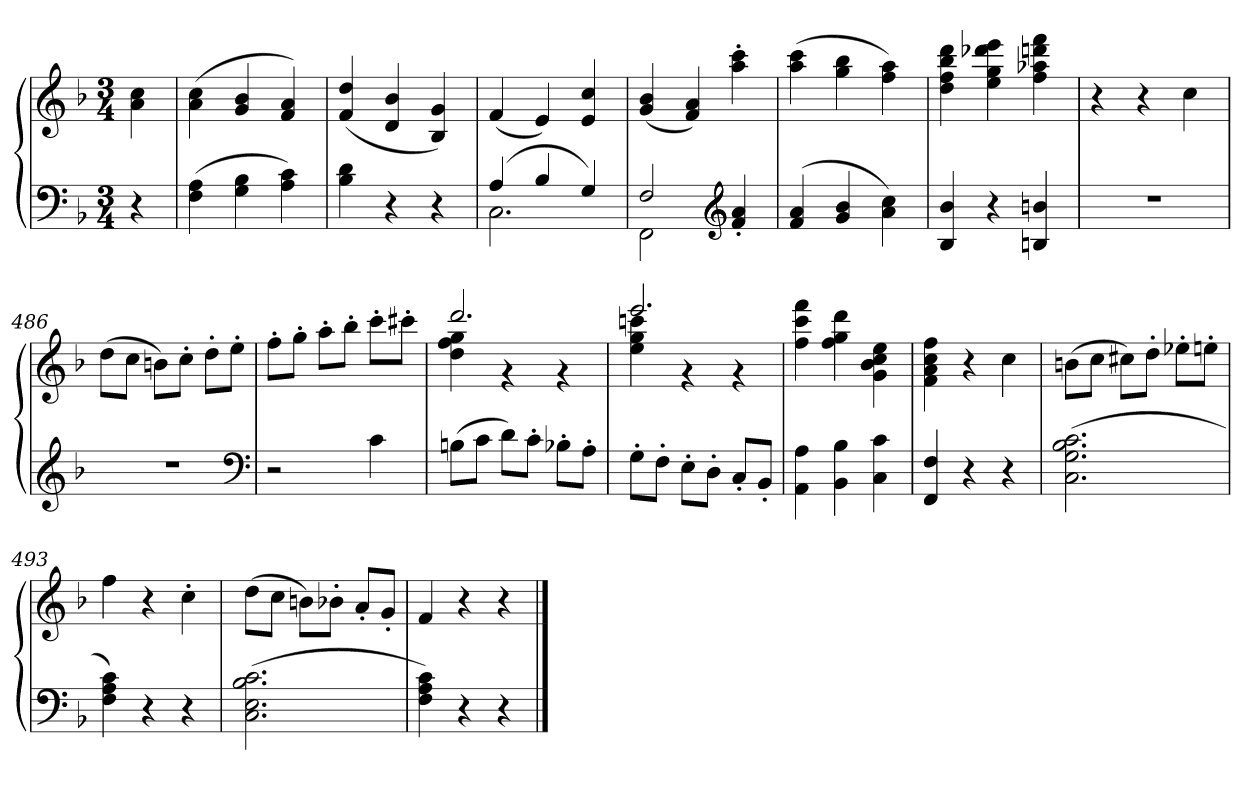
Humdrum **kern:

**kern	**kern
*part1	*part1
*staff2	*staff1
*clefF4	*clefG2
*k[b-]	*k[b-]
*F:	*F:
*M3/4	*M3/4
=	=
4r	4a 4cc
=479	=479
(4F 4A	(4a 4cc
4G 4B-	4g 4b-
4A 4c)	4f 4a)
=480	=480
4B- 4d	(4f 4dd
4r	4d 4b-
4r	4B- 4g)
=481	=481
*^	*
(4A	2.C	(4f
4B-	.	4e)
4G)	.	4e 4cc
=482	=482	=482
2F	2FF	(4g 4b-
.	.	4f 4a)
*clefG2	*	*
4f' 4a'	4ryy	4aa' 4ccc'
*v	*v	*
=483	=483
(4f 4a	(4aa 4ccc
4g 4b-	4gg 4bb-
4a 4cc)	4ff 4aa)
=484	=484
4B- 4b-	4dd 4ff 4bb- 4ddd
4r	4ee 4gg 4ddd-X 4eee
4Bn 4bn	4ff 4aa-X 4dddn 4fff
=485	=485
2.r	4r
.	4r
.	4cc
=486	=486
2.r	(8ddL
.	8ccJ
.	8bnL)
.	8cc'J
.	8dd'L
.	8ee'J
*clefF4	*
=487	=487
2r	8ff'L
.	8gg'J
.	8aa'L
.	8bb-'J
4c	8ccc'L
.	8ccc#X'J
=488	=488
*	*^
(8BnL	2.ddd	4dd 4ff 4gg
8cJ	.	.
8dL)	.	4r
8c'J	.	.
8B-X'L	.	4r
8A'J	.	.
=489	=489	=489
8G'L	2.eee	4ee 4gg 4cccn
8F'J	.	.
8E'L	.	4r
8D'J	.	.
8C'L	.	4r
8BB-'J	.	.
*	*v	*v
=490	=490
4AA 4A	4ff 4ccc 4fff
4BB- 4B-	4ff 4gg 4ddd
4C 4c	4g 4b- 4cc 4ee
=491	=491
4FF 4F	4f 4a 4cc 4ff
4r	4r
4r	4cc
=492	=492
(2.C 2.G 2.B- 2.c	(8bnL
.	8ccJ
.	8cc#XL)
.	8dd'J
.	8ee-X'L
.	8een'J
=493	=493
4F 4A 4c)	4ff
4r	4r
4r	4cc'
=494	=494
(2.C 2.E 2.B- 2.c	(8ddL
.	8ccJ
.	8bnL)
.	8b-X'J
.	8a'L
.	8g'J
=495	=495
4F 4A 4c)	4f
4r	4r
4r	4r
==	==
*-	*-
